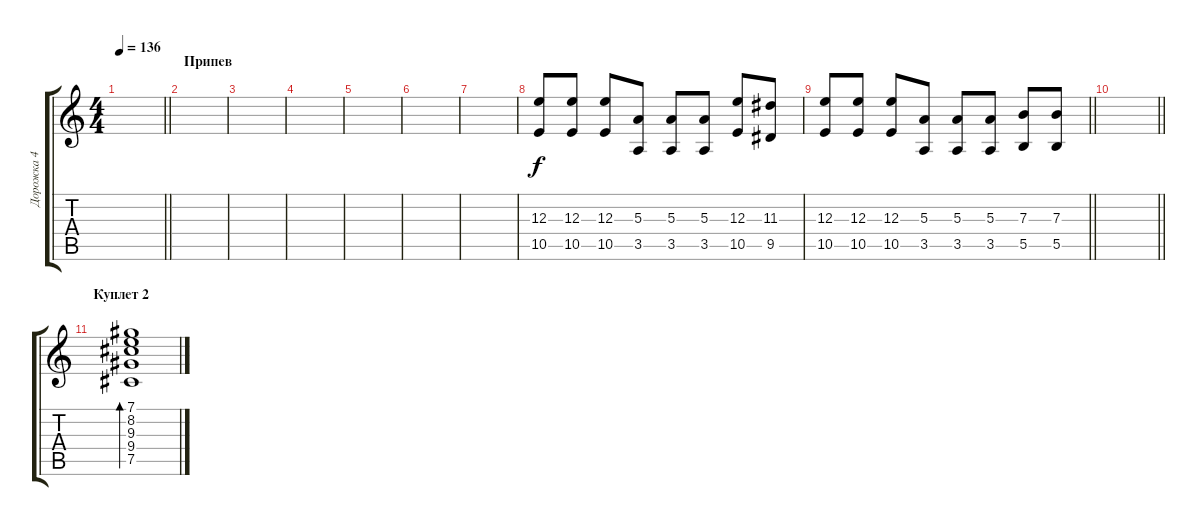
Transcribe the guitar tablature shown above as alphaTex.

\track ("Дорожка 4" "Дорожка 4") {instrument electricguitarclean}
\staff {score tabs}
\tuning (Db4 Ab3 E3 B2 Gb2 B1) {hide}
\ts (4 4)
\tempo 136
\clef g2
\barLineRight lightlight
\ks c
|
\section ("" "Припев")
|
|
|
|
|
|
(12.3 10.5).8 (12.3 10.5).8 (12.3 10.5).8 (5.3 3.5).8 (5.3 3.5).8 (5.3 3.5).8 (12.3 10.5).8 (11.3 9.5).8 |
\barLineRight lightlight
(12.3 10.5).8 (12.3 10.5).8 (12.3 10.5).8 (5.3 3.5).8 (5.3 3.5).8 (5.3 3.5).8 (7.3 5.5).8 (7.3 5.5).8 |
\barLineRight lightlight
|
\section ("" "Куплет 2")
(7.1 8.2 9.3 9.4 7.5).1{bd 480 volume 3 instrument electricguitarclean}
